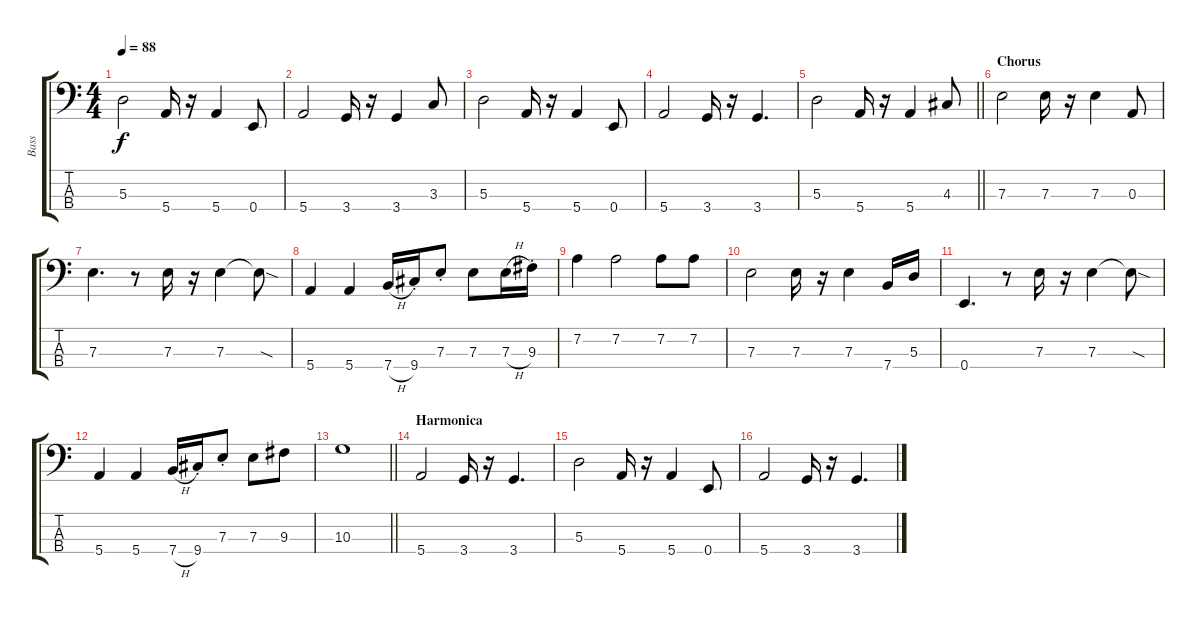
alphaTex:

\track ("Bass" "Bass") {instrument electricbassfinger}
\staff {score tabs}
\tuning (G2 D2 A1 E1) {hide}
\ts (4 4)
\tempo 88
\clef f4
\ks c
5.3.2{dy f} 5.4.16 r.16 5.4.4 0.4.8 |
5.4.2 3.4.16 r.16 3.4.4 3.3.8 |
5.3.2 5.4.16 r.16 5.4.4 0.4.8 |
5.4.2 3.4.16 r.16 3.4.4{d} |
\barLineRight lightlight
5.3.2 5.4.16 r.16 5.4.4 4.3.8 |
\section ("" "Chorus")
7.3.2 7.3.16 r.16 7.3.4 0.3.8 |
7.3.4{d} r.8 7.3.16 r.16 7.3.4 7.3{sod t}.8 |
5.4.4 5.4.4 7.4{h}.16 9.4{st}.16 7.3{st}.8 7.3.8 7.3{h}.16 9.3{st}.16 |
7.2.4 7.2.2 7.2.8 7.2.8 |
7.3.2 7.3.16 r.16 7.3.4 7.4.16 5.3.16 |
0.4.4{d} r.8 7.3.16 r.16 7.3.4 7.3{sod t}.8 |
5.4.4 5.4.4 7.4{h}.16 9.4{st}.16 7.3{st}.8 7.3.8 9.3.8 |
\barLineRight lightlight
10.3.1 |
\section ("" "Harmonica")
5.4.2 3.4.16 r.16 3.4.4{d} |
5.3.2 5.4.16 r.16 5.4.4 0.4.8 |
5.4.2 3.4.16 r.16 3.4.4{d}
